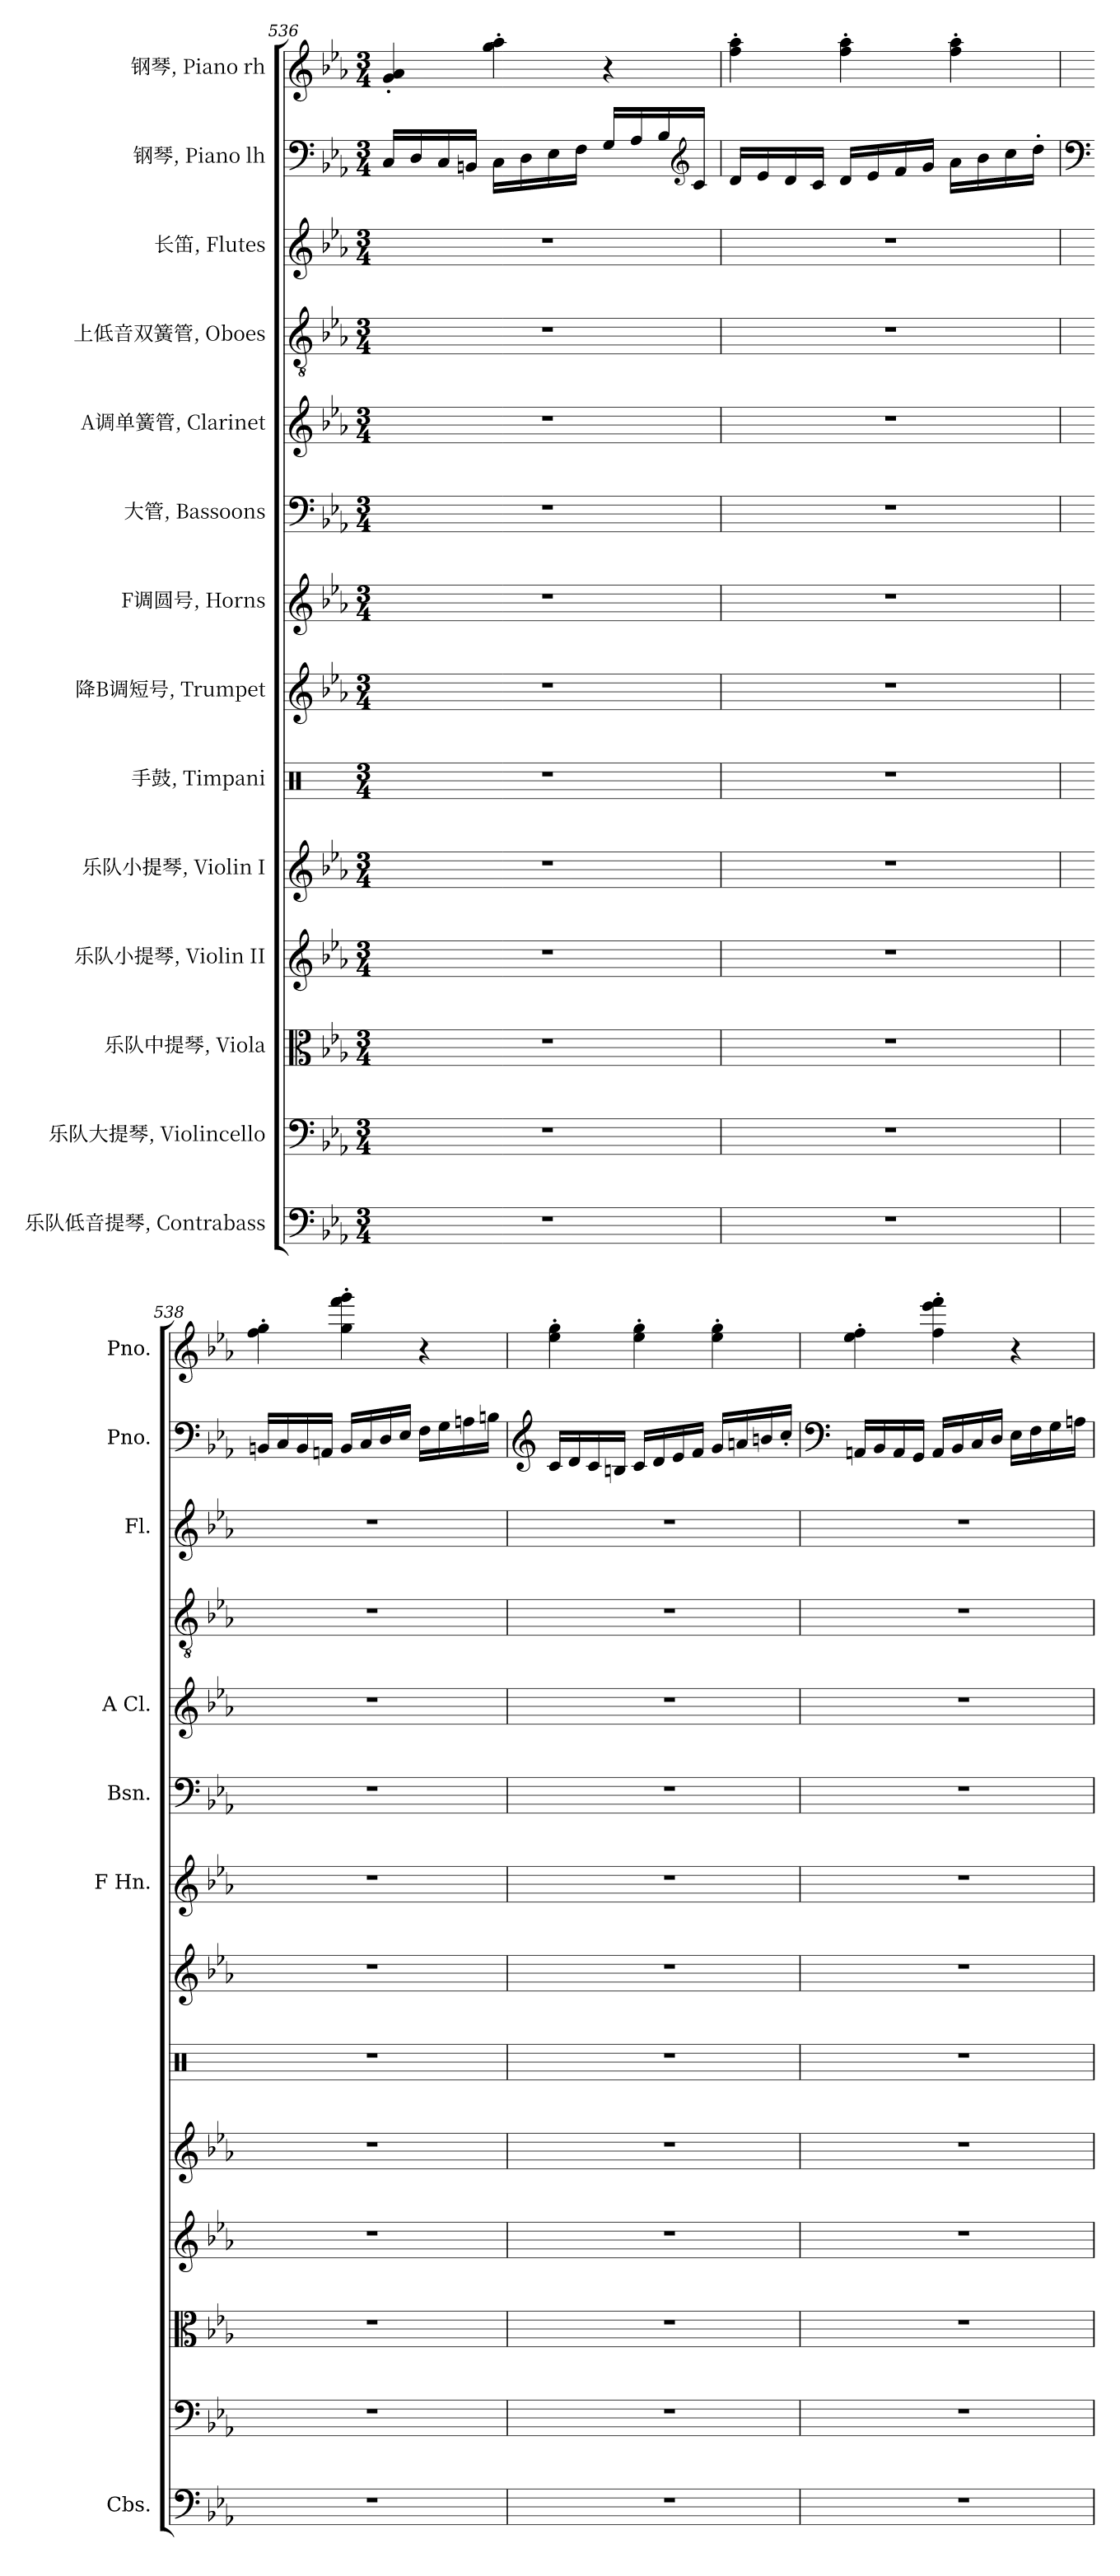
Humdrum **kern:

**kern	**kern	**kern	**kern	**kern	**kern	**kern	**kern	**kern	**kern	**kern	**kern	**kern	**kern
*part14	*part13	*part12	*part11	*part10	*part9	*part8	*part7	*part6	*part5	*part4	*part3	*part2	*part1
*staff14	*staff13	*staff12	*staff11	*staff10	*staff9	*staff8	*staff7	*staff6	*staff5	*staff4	*staff3	*staff2	*staff1
*I"乐队低音提琴, Contrabass	*I"乐队大提琴, Violincello	*I"乐队中提琴, Viola	*I"乐队小提琴, Violin II	*I"乐队小提琴, Violin I	*I"手鼓, Timpani	*I"降B调短号, Trumpet	*I"F调圆号, Horns	*I"大管, Bassoons	*I"A调单簧管, Clarinet	*I"上低音双簧管, Oboes	*I"长笛, Flutes	*I"钢琴, Piano lh	*I"钢琴, Piano rh
*I'Cbs.	*	*	*	*	*	*	*I'F Hn.	*I'Bsn.	*I'A Cl.	*	*I'Fl.	*I'Pno.	*I'Pno.
!!LO:PB:g=z
*clefF4	*clefF4	*clefC3	*clefG2	*clefG2	*clefX	*clefG2	*clefG2	*clefF4	*clefG2	*clefGv2	*clefG2	*clefF4	*clefG2
*ITrd7c12	*	*	*	*	*	*ITrd1c2	*ITrd4c7	*	*ITrd2c3	*	*	*	*
*k[b-e-a-]	*k[b-e-a-]	*k[b-e-a-]	*k[b-e-a-]	*k[b-e-a-]	*k[]	*k[b-e-a-d-g-]	*k[b-e-a-d-]	*k[b-e-a-]	*k[]	*k[b-e-a-]	*k[b-e-a-]	*k[b-e-a-]	*k[b-e-a-]
*M3/4	*M3/4	*M3/4	*M3/4	*M3/4	*M3/4	*M3/4	*M3/4	*M3/4	*M3/4	*M3/4	*M3/4	*M3/4	*M3/4
=536	=536	=536	=536	=536	=536	=536	=536	=536	=536	=536	=536	=536	=536
2.r	2.r	2.r	2.r	2.r	2.r	2.r	2.r	2.r	2.r	2.r	2.r	16C/LL	4g/' 4a-/'
.	.	.	.	.	.	.	.	.	.	.	.	16D/	.
.	.	.	.	.	.	.	.	.	.	.	.	16C/	.
.	.	.	.	.	.	.	.	.	.	.	.	16BBn/JJ	.
.	.	.	.	.	.	.	.	.	.	.	.	16C\LL	4gg\' 4aa-\'
.	.	.	.	.	.	.	.	.	.	.	.	16D\	.
.	.	.	.	.	.	.	.	.	.	.	.	16E-\	.
.	.	.	.	.	.	.	.	.	.	.	.	16F\JJ	.
.	.	.	.	.	.	.	.	.	.	.	.	16G/LL	4r
.	.	.	.	.	.	.	.	.	.	.	.	16A-/	.
.	.	.	.	.	.	.	.	.	.	.	.	16B-/	.
*	*	*	*	*	*	*	*	*	*	*	*	*clefG2	*
.	.	.	.	.	.	.	.	.	.	.	.	16c/JJ	.
=537	=537	=537	=537	=537	=537	=537	=537	=537	=537	=537	=537	=537	=537
2.r	2.r	2.r	2.r	2.r	2.r	2.r	2.r	2.r	2.r	2.r	2.r	16d/LL	4ff\' 4aa-\'
.	.	.	.	.	.	.	.	.	.	.	.	16e-/	.
.	.	.	.	.	.	.	.	.	.	.	.	16d/	.
.	.	.	.	.	.	.	.	.	.	.	.	16c/JJ	.
.	.	.	.	.	.	.	.	.	.	.	.	16d/LL	4ff\' 4aa-\'
.	.	.	.	.	.	.	.	.	.	.	.	16e-/	.
.	.	.	.	.	.	.	.	.	.	.	.	16f/	.
.	.	.	.	.	.	.	.	.	.	.	.	16g/JJ	.
.	.	.	.	.	.	.	.	.	.	.	.	16a-\LL	4ff\' 4aa-\'
.	.	.	.	.	.	.	.	.	.	.	.	16b-\	.
.	.	.	.	.	.	.	.	.	.	.	.	16cc\	.
.	.	.	.	.	.	.	.	.	.	.	.	16dd'\JJ	.
!!LO:PB:g=z
=538	=538	=538	=538	=538	=538	=538	=538	=538	=538	=538	=538	=538	=538
*	*	*	*	*	*	*	*	*	*	*	*	*clefF4	*
2.r	2.r	2.r	2.r	2.r	2.r	2.r	2.r	2.r	2.r	2.r	2.r	16BBn/LL	4ff\' 4gg\'
.	.	.	.	.	.	.	.	.	.	.	.	16C/	.
.	.	.	.	.	.	.	.	.	.	.	.	16BB/	.
.	.	.	.	.	.	.	.	.	.	.	.	16AAn/JJ	.
.	.	.	.	.	.	.	.	.	.	.	.	16BB/LL	4gg\' 4fff\' 4ggg\'
.	.	.	.	.	.	.	.	.	.	.	.	16C/	.
.	.	.	.	.	.	.	.	.	.	.	.	16D/	.
.	.	.	.	.	.	.	.	.	.	.	.	16E-/JJ	.
.	.	.	.	.	.	.	.	.	.	.	.	16F\LL	4r
.	.	.	.	.	.	.	.	.	.	.	.	16G\	.
.	.	.	.	.	.	.	.	.	.	.	.	16An\	.
.	.	.	.	.	.	.	.	.	.	.	.	16Bn\JJ	.
=539	=539	=539	=539	=539	=539	=539	=539	=539	=539	=539	=539	=539	=539
*	*	*	*	*	*	*	*	*	*	*	*	*clefG2	*
2.r	2.r	2.r	2.r	2.r	2.r	2.r	2.r	2.r	2.r	2.r	2.r	16c/LL	4ee-\' 4gg\'
.	.	.	.	.	.	.	.	.	.	.	.	16d/	.
.	.	.	.	.	.	.	.	.	.	.	.	16c/	.
.	.	.	.	.	.	.	.	.	.	.	.	16Bn/JJ	.
.	.	.	.	.	.	.	.	.	.	.	.	16c/LL	4ee-\' 4gg\'
.	.	.	.	.	.	.	.	.	.	.	.	16d/	.
.	.	.	.	.	.	.	.	.	.	.	.	16e-/	.
.	.	.	.	.	.	.	.	.	.	.	.	16f/JJ	.
.	.	.	.	.	.	.	.	.	.	.	.	16g/LL	4ee-\' 4gg\'
.	.	.	.	.	.	.	.	.	.	.	.	16an/	.
.	.	.	.	.	.	.	.	.	.	.	.	16bn/	.
.	.	.	.	.	.	.	.	.	.	.	.	16cc'/JJ	.
!!LO:PB:g=z
=540	=540	=540	=540	=540	=540	=540	=540	=540	=540	=540	=540	=540	=540
*	*	*	*	*	*	*	*	*	*	*	*	*clefF4	*
2.r	2.r	2.r	2.r	2.r	2.r	2.r	2.r	2.r	2.r	2.r	2.r	16AAn/LL	4ee-\' 4ff\'
.	.	.	.	.	.	.	.	.	.	.	.	16BB-/	.
.	.	.	.	.	.	.	.	.	.	.	.	16AA/	.
.	.	.	.	.	.	.	.	.	.	.	.	16GG/JJ	.
.	.	.	.	.	.	.	.	.	.	.	.	16AA/LL	4ff\' 4eee-\' 4fff\'
.	.	.	.	.	.	.	.	.	.	.	.	16BB-/	.
.	.	.	.	.	.	.	.	.	.	.	.	16C/	.
.	.	.	.	.	.	.	.	.	.	.	.	16D/JJ	.
.	.	.	.	.	.	.	.	.	.	.	.	16E-\LL	4r
.	.	.	.	.	.	.	.	.	.	.	.	16F\	.
.	.	.	.	.	.	.	.	.	.	.	.	16G\	.
.	.	.	.	.	.	.	.	.	.	.	.	16An\JJ	.
=	=	=	=	=	=	=	=	=	=	=	=	=	=
*-	*-	*-	*-	*-	*-	*-	*-	*-	*-	*-	*-	*-	*-
